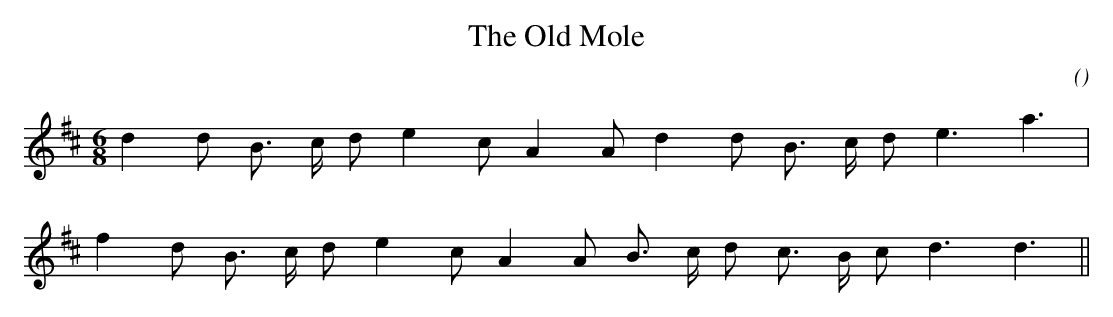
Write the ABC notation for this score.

X:1
T: The Old Mole
C:
O:
M:6/8
K:D
K:D
M:6/8
L:1/16
d4 d2 B3 c d2 e4 c2 A4 A2 d4 d2 B3 c d2 e6 a6 |
f4 d2 B3 c d2 e4 c2 A4 A2 B3 c d2 c3 B c2 d6 d6 ||
